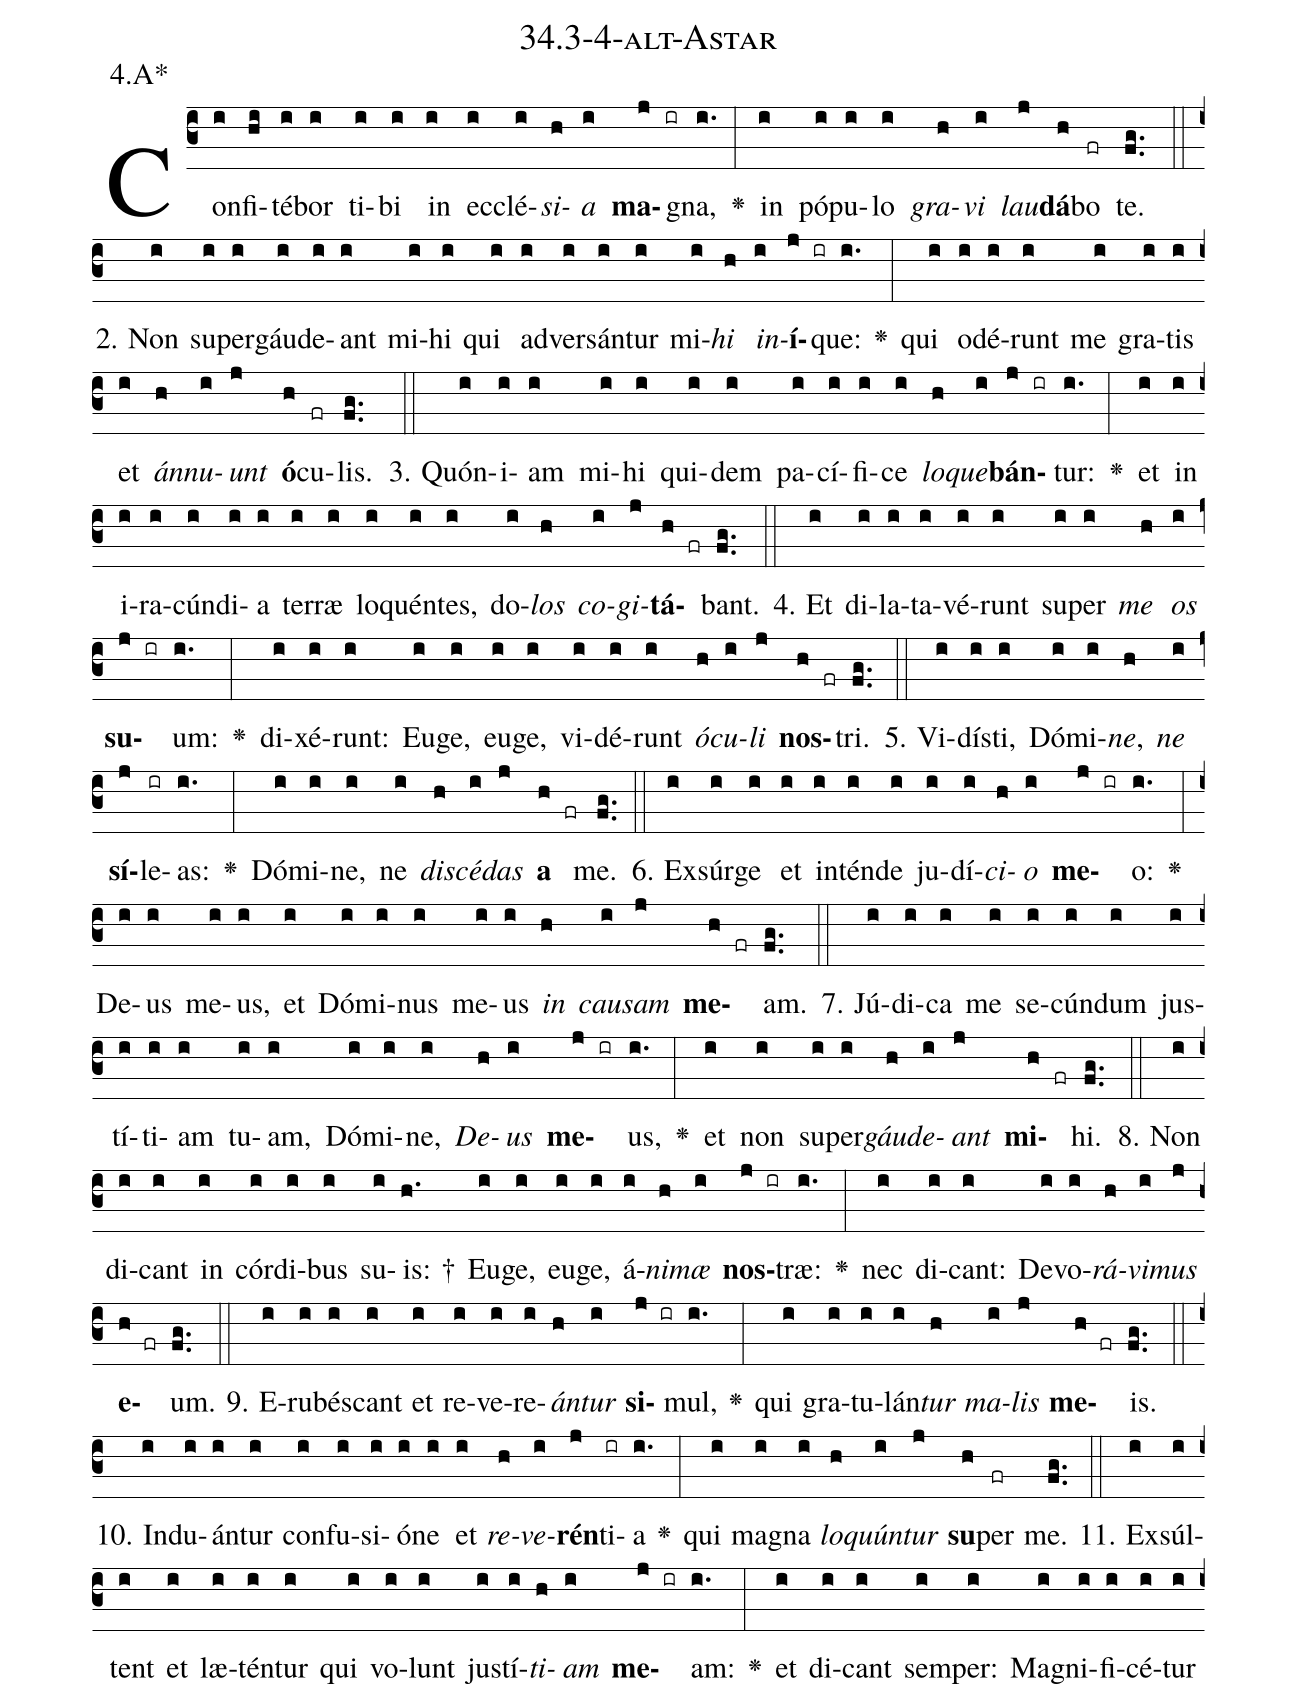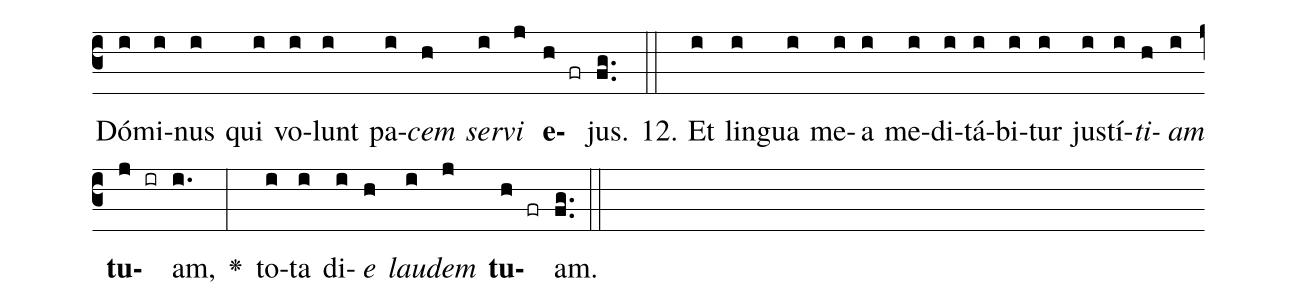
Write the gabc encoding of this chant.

name: 34.3-4-alt-Astar;
annotation: 4.A*;
%%
(c3)Con(i)fi(hi)té(i)bor(i) ti(i)bi(i) in(i) ec(i)clé(i)<i>si</i>(h)<i>a</i>(i) <b>ma</b>(j ir)gna,(i.) <v>\greheightstar</v>(:) in(i) pó(i)pu(i)lo(i) <i>gra</i>(h)<i>vi</i>(i) <i>lau</i>(j)<b>dá</b>(h)bo(fr) te.(fg..) (::)
2. Non(i) su(i)per(i)gáu(i)de(i)ant(i) mi(i)hi(i) qui(i) ad(i)ver(i)sán(i)tur(i) mi(i)<i>hi</i>(h) <i>in</i>(i)<b>í</b>(j ir)que:(i.) <v>\greheightstar</v>(:) qui(i) o(i)dé(i)runt(i) me(i) gra(i)tis(i) et(i) <i>án</i>(h)<i>nu</i>(i)<i>unt</i>(j) <b>ó</b>(h)cu(fr)lis.(fg..) (::)
3. Quón(i)i(i)am(i) mi(i)hi(i) qui(i)dem(i) pa(i)cí(i)fi(i)ce(i) <i>lo</i>(h)<i>que</i>(i)<b>bán</b>(j ir)tur:(i.) <v>\greheightstar</v>(:) et(i) in(i) i(i)ra(i)cún(i)di(i)a(i) ter(i)ræ(i) lo(i)quén(i)tes,(i) do(i)<i>los</i>(h) <i>co</i>(i)<i>gi</i>(j)<b>tá</b>(h fr)bant.(fg..) (::)
4. Et(i) di(i)la(i)ta(i)vé(i)runt(i) su(i)per(i) <i>me</i>(h) <i>os</i>(i) <b>su</b>(j ir)um:(i.) <v>\greheightstar</v>(:) di(i)xé(i)runt:(i) Eu(i)ge,(i) eu(i)ge,(i) vi(i)dé(i)runt(i) <i>ó</i>(h)<i>cu</i>(i)<i>li</i>(j) <b>nos</b>(h fr)tri.(fg..) (::)
5. Vi(i)dís(i)ti,(i) Dó(i)mi(i)<i>ne</i>,(h) <i>ne</i>(i) <b>sí</b>(j)le(ir)as:(i.) <v>\greheightstar</v>(:) Dó(i)mi(i)ne,(i) ne(i) <i>di</i>(h)<i>scé</i>(i)<i>das</i>(j) <b>a</b>(h fr) me.(fg..) (::)
6. Ex(i)súr(i)ge(i) et(i) in(i)tén(i)de(i) ju(i)dí(i)<i>ci</i>(h)<i>o</i>(i) <b>me</b>(j ir)o:(i.) <v>\greheightstar</v>(:) De(i)us(i) me(i)us,(i) et(i) Dó(i)mi(i)nus(i) me(i)us(i) <i>in</i>(h) <i>cau</i>(i)<i>sam</i>(j) <b>me</b>(h fr)am.(fg..) (::)
7. Jú(i)di(i)ca(i) me(i) se(i)cún(i)dum(i) jus(i)tí(i)ti(i)am(i) tu(i)am,(i) Dó(i)mi(i)ne,(i) <i>De</i>(h)<i>us</i>(i) <b>me</b>(j ir)us,(i.) <v>\greheightstar</v>(:) et(i) non(i) su(i)per(i)<i>gáu</i>(h)<i>de</i>(i)<i>ant</i>(j) <b>mi</b>(h fr)hi.(fg..) (::)
8. Non(i) di(i)cant(i) in(i) cór(i)di(i)bus(i) su(i)is: †(h.) Eu(i)ge,(i) eu(i)ge,(i) á(i)<i>ni</i>(h)<i>mæ</i>(i) <b>nos</b>(j ir)træ:(i.) <v>\greheightstar</v>(:) nec(i) di(i)cant:(i) De(i)vo(i)<i>rá</i>(h)<i>vi</i>(i)<i>mus</i>(j) <b>e</b>(h fr)um.(fg..) (::)
9. E(i)ru(i)bés(i)cant(i) et(i) re(i)ve(i)re(i)<i>án</i>(h)<i>tur</i>(i) <b>si</b>(j ir)mul,(i.) <v>\greheightstar</v>(:) qui(i) gra(i)tu(i)lán(i)<i>tur</i>(h) <i>ma</i>(i)<i>lis</i>(j) <b>me</b>(h fr)is.(fg..) (::)
10. Ind(i)u(i)án(i)tur(i) con(i)fu(i)si(i)ó(i)ne(i) et(i) <i>re</i>(h)<i>ve</i>(i)<b>rén</b>(j)ti(ir)a(i.) <v>\greheightstar</v>(:) qui(i) ma(i)gna(i) <i>lo</i>(h)<i>quún</i>(i)<i>tur</i>(j) <b>su</b>(h)per(fr) me.(fg..) (::)
11. Ex(i)súl(i)tent(i) et(i) læ(i)tén(i)tur(i) qui(i) vo(i)lunt(i) jus(i)tí(i)<i>ti</i>(h)<i>am</i>(i) <b>me</b>(j ir)am:(i.) <v>\greheightstar</v>(:) et(i) di(i)cant(i) sem(i)per:(i) Ma(i)gni(i)fi(i)cé(i)tur(i) Dó(i)mi(i)nus(i) qui(i) vo(i)lunt(i) pa(i)<i>cem</i>(h) <i>ser</i>(i)<i>vi</i>(j) <b>e</b>(h fr)jus.(fg..) (::)
12. Et(i) lin(i)gua(i) me(i)a(i) me(i)di(i)tá(i)bi(i)tur(i) jus(i)tí(i)<i>ti</i>(h)<i>am</i>(i) <b>tu</b>(j ir)am,(i.) <v>\greheightstar</v>(:) to(i)ta(i) di(i)<i>e</i>(h) <i>lau</i>(i)<i>dem</i>(j) <b>tu</b>(h fr)am.(fg..) (::)
